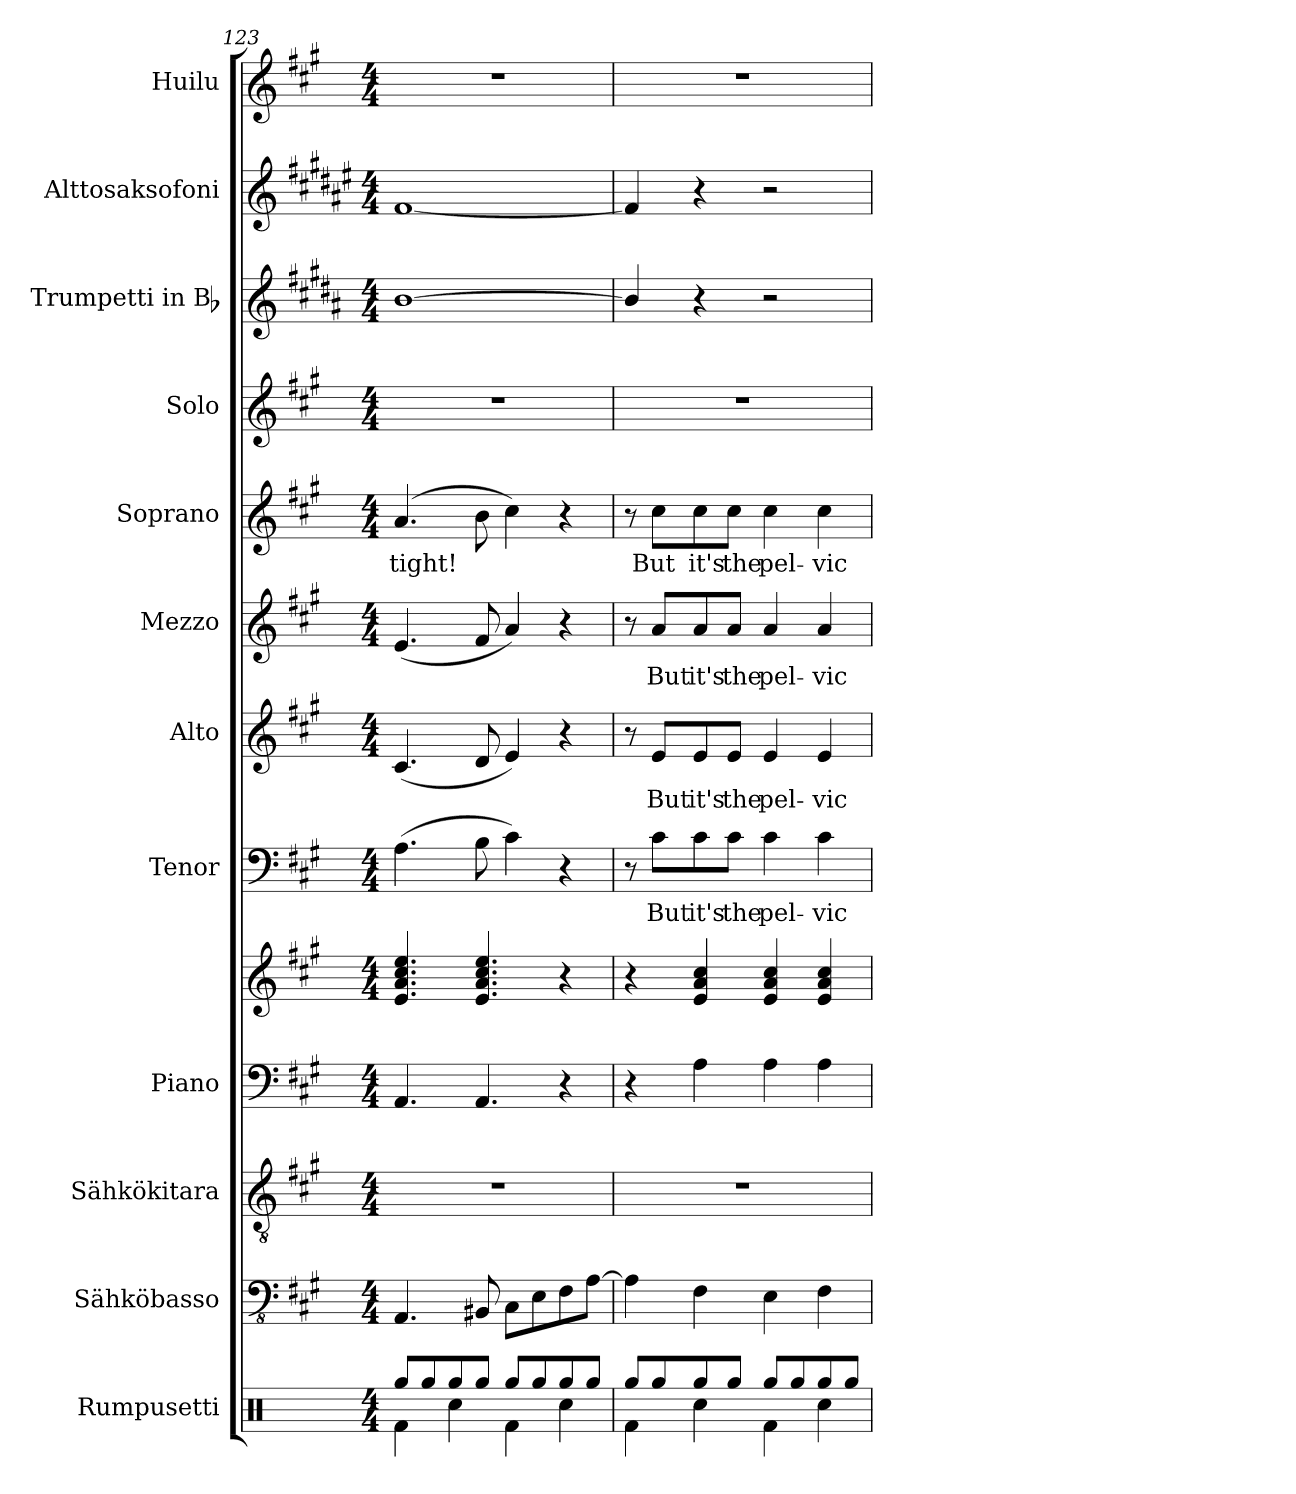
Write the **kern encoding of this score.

**kern	**kern	**kern	**kern	**kern	**kern	**text	**kern	**text	**kern	**text	**kern	**text	**kern	**kern	**kern	**kern
*part12	*part11	*part10	*part9	*part9	*part8	*part8	*part7	*part7	*part6	*part6	*part5	*part5	*part4	*part3	*part2	*part1
*staff13	*staff12	*staff11	*staff10	*staff9	*staff8	*staff8	*staff7	*staff7	*staff6	*staff6	*staff5	*staff5	*staff4	*staff3	*staff2	*staff1
*I"Rumpusetti	*I"Sähköbasso	*I"Sähkökitara	*I"Piano	*	*I"Tenor	*	*I"Alto	*	*I"Mezzo	*	*I"Soprano	*	*I"Solo	*I"Trumpetti in Bb	*I"Alttosaksofoni	*I"Huilu
*I'R. setti	*	*	*I'Pno.	*	*I'T.	*	*I'A.	*	*I'M.	*	*I'S.	*	*I'Solo	*I'Tpt. in Bb	*	*I'H.
*clefX	*clefFv4	*clefGv2	*clefF4	*clefG2	*clefF4	*	*clefG2	*	*clefG2	*	*clefG2	*	*clefG2	*clefG2	*clefG2	*clefG2
*	*	*	*	*	*	*	*	*	*	*	*	*	*	*ITrd1c2	*ITrd5c9	*
*k[]	*k[f#c#g#]	*k[f#c#g#]	*k[f#c#g#]	*k[f#c#g#]	*k[f#c#g#]	*	*k[f#c#g#]	*	*k[f#c#g#]	*	*k[f#c#g#]	*	*k[f#c#g#]	*k[f#c#g#]	*k[f#c#g#]	*k[f#c#g#]
*M4/4	*M4/4	*M4/4	*M4/4	*M4/4	*M4/4	*	*M4/4	*	*M4/4	*	*M4/4	*	*M4/4	*M4/4	*M4/4	*M4/4
=123	=123	=123	=123	=123	=123	=123	=123	=123	=123	=123	=123	=123	=123	=123	=123	=123
*^	*	*	*	*	*	*	*	*	*	*	*	*	*	*	*	*
!	!	!	!	!	!	!	!	!	!	!	!	!	!LO:LY:b	!	!	!	!
8Rgg/L	4Rf\	4.AAA/	1r	4.AA/	4.e/ 4.a/ 4.cc#/ 4.ee/	(4.A\	.	(4.c#/	.	(4.e/	.	(4.a/	tight!	1r	[1a	[1A	1r
8Rgg/	.	.	.	.	.	.	.	.	.	.	.	.	.	.	.	.	.
8Rgg/	4Rcc\	.	.	.	.	.	.	.	.	.	.	.	.	.	.	.	.
8Rgg/J	.	8BBB#X/	.	4.AA/	4.e/ 4.a/ 4.cc#/ 4.ee/	8B\	.	8d/	.	8f#/	.	8b\	.	.	.	.	.
8Rgg/L	4Rf\	8CC#\L	.	.	.	4c#\)	.	4e/)	.	4a/)	.	4cc#\)	.	.	.	.	.
8Rgg/	.	8EE\	.	.	.	.	.	.	.	.	.	.	.	.	.	.	.
8Rgg/	4Rcc\	8FF#\	.	4r	4r	4r	.	4r	.	4r	.	4r	.	.	.	.	.
8Rgg/J	.	[8AA\J	.	.	.	.	.	.	.	.	.	.	.	.	.	.	.
!!LO:PB:g=z
=124	=124	=124	=124	=124	=124	=124	=124	=124	=124	=124	=124	=124	=124	=124	=124	=124	=124
8Rgg/L	4Rf\	4AA\]	1r	4r	4r	8r	.	8r	.	8r	.	8r	.	1r	4a/]	4A/]	1r
!	!	!	!	!	!	!	!LO:LY:b	!	!LO:LY:b	!	!LO:LY:b	!	!LO:LY:b	!	!	!	!
8Rgg/	.	.	.	.	.	8c#\L	But	8e/L	But	8a/L	But	8cc#\L	But	.	.	.	.
!	!	!	!	!	!	!	!LO:LY:b	!	!LO:LY:b	!	!LO:LY:b	!	!LO:LY:b	!	!	!	!
8Rgg/	4Rcc\	4FF#\	.	4A\	4e/ 4a/ 4cc#/	8c#\	it's	8e/	it's	8a/	it's	8cc#\	it's	.	4r	4r	.
!	!	!	!	!	!	!	!LO:LY:b	!	!LO:LY:b	!	!LO:LY:b	!	!LO:LY:b	!	!	!	!
8Rgg/J	.	.	.	.	.	8c#\J	the	8e/J	the	8a/J	the	8cc#\J	the	.	.	.	.
!	!	!	!	!	!	!	!LO:LY:b	!	!LO:LY:b	!	!LO:LY:b	!	!LO:LY:b	!	!	!	!
8Rgg/L	4Rf\	4EE\	.	4A\	4e/ 4a/ 4cc#/	4c#\	pel-	4e/	pel-	4a/	pel-	4cc#\	pel-	.	2r	2r	.
8Rgg/	.	.	.	.	.	.	.	.	.	.	.	.	.	.	.	.	.
!	!	!	!	!	!	!	!LO:LY:b	!	!LO:LY:b	!	!LO:LY:b	!	!LO:LY:b	!	!	!	!
8Rgg/	4Rcc\	4FF#\	.	4A\	4e/ 4a/ 4cc#/	4c#\	-vic	4e/	-vic	4a/	-vic	4cc#\	-vic	.	.	.	.
8Rgg/J	.	.	.	.	.	.	.	.	.	.	.	.	.	.	.	.	.
*v	*v	*	*	*	*	*	*	*	*	*	*	*	*	*	*	*	*
=	=	=	=	=	=	=	=	=	=	=	=	=	=	=	=	=
*-	*-	*-	*-	*-	*-	*-	*-	*-	*-	*-	*-	*-	*-	*-	*-	*-
